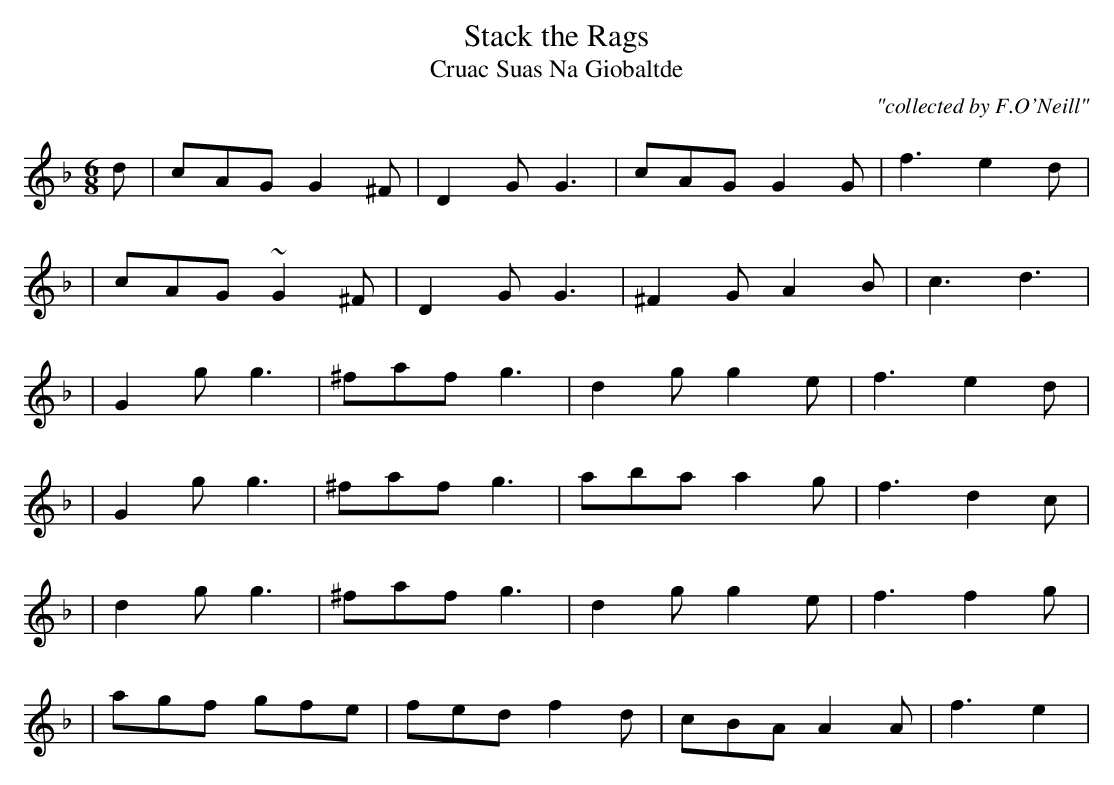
X:1
T: Stack the Rags
T: Cruac Suas Na Giobaltde
C: "collected by F.O'Neill"
M: 6/8
K: F
d|cAG G2 ^F|D2-G G3|cAG G2 G|f3 e2 d|
|cAG ~G2 ^F|D2-G G3|^F2 G A2 B|c3 d3|
|G2 g g3|^faf g3|d2 g g2 e|f3 e2 d|
|G2 g g3|^faf g3|aba a2 g|f3 d2 c|
|d2 g g3|^faf g3|d2 g g2 e|f3 f2 g|
|agf gfe|fed f2 d| cBA A2 A|f3 e2|
